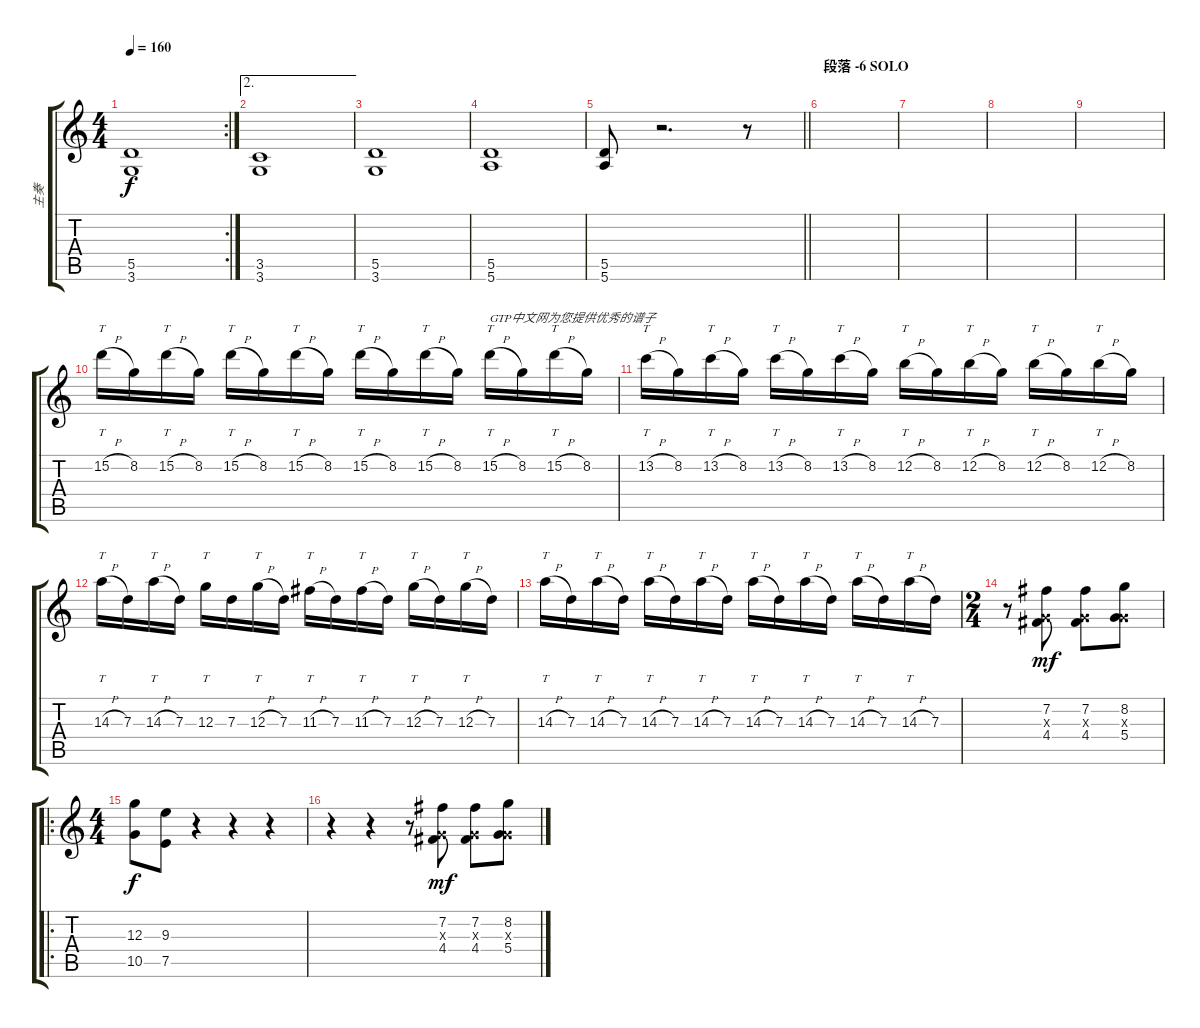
\track ("主奏" "主奏") {instrument overdrivenguitar}
\staff {score tabs}
\tuning (E4 B3 G3 D3 A2 E2) {hide}
\rc 2
\ts (4 4)
\tempo 160
\clef g2
\ks c
(5.5 3.6).1{dy f} |
\ae 2
(3.5 3.6).1 |
(5.5 3.6).1 |
(5.5 5.6).1 |
\barLineRight lightlight
(5.5 5.6).8 r.2{d} r.8 |
\section ("" "段落 -6 SOLO")
|
|
|
|
15.2{h}.16{tt} 8.2.16 15.2{h}.16{tt} 8.2.16 15.2{h}.16{tt} 8.2.16 15.2{h}.16{tt} 8.2.16 15.2{h}.16{tt} 8.2.16 15.2{h}.16{tt} 8.2.16 15.2{h}.16{tt txt "GTP中文网为您提供优秀的谱子"} 8.2.16 15.2{h}.16{tt} 8.2.16 |
13.2{h}.16{tt} 8.2.16 13.2{h}.16{tt} 8.2.16 13.2{h}.16{tt} 8.2.16 13.2{h}.16{tt} 8.2.16 12.2{h}.16{tt} 8.2.16 12.2{h}.16{tt} 8.2.16 12.2{h}.16{tt} 8.2.16 12.2{h}.16{tt} 8.2.16 |
14.3{h}.16{tt} 7.3.16 14.3{h}.16{tt} 7.3.16 12.3.16{tt} 7.3.16 12.3{h}.16{tt} 7.3.16 11.3{h}.16{tt} 7.3.16 11.3{h}.16{tt} 7.3.16 12.3{h}.16{tt} 7.3.16 12.3{h}.16{tt} 7.3.16 |
14.3{h}.16{tt} 7.3.16 14.3{h}.16{tt} 7.3.16 14.3{h}.16{tt} 7.3.16 14.3{h}.16{tt} 7.3.16 14.3{h}.16{tt} 7.3.16 14.3{h}.16{tt} 7.3.16 14.3{h}.16{tt} 7.3.16 14.3{h}.16{tt} 7.3.16 |
\ts (2 4)
r.8 (7.2 0.3{x} 4.4).8{dy mf} (7.2 0.3{x} 4.4).8 (8.2 0.3{x} 5.4).8 |
\ro
\ts (4 4)
(12.3 10.5).8{dy f} (9.3 7.5).8 r.4 r.4 r.4 |
r.4 r.4 r.8 (7.2 0.3{x} 4.4).8{dy mf} (7.2 0.3{x} 4.4).8 (8.2 0.3{x} 5.4).8
